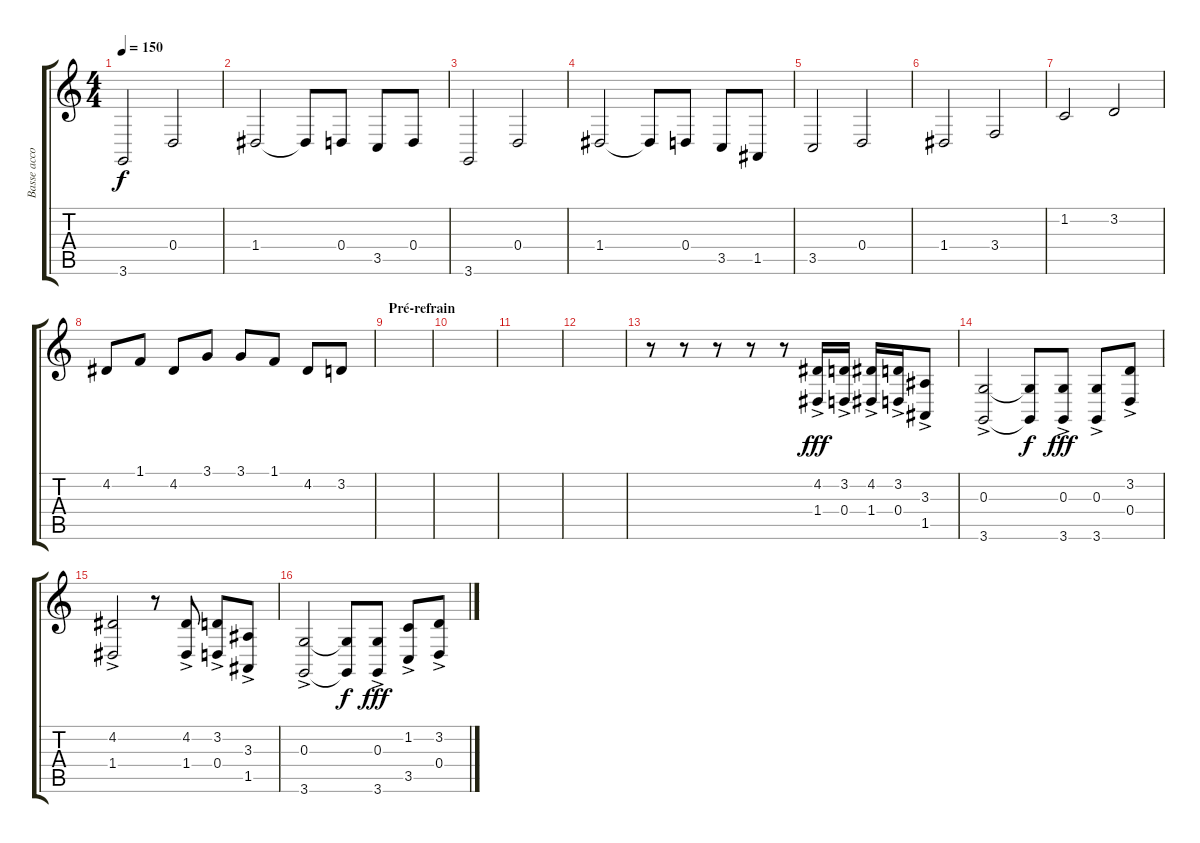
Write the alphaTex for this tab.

\track ("Basse accoustique" "Basse acco") {instrument viola}
\staff {score tabs}
\tuning (E4 B3 G3 D3 A2 E2) {hide}
\ts (4 4)
\tempo 150
\clef g2
\ks c
3.6.2{dy f} 0.4.2 |
1.4.2 1.4{t}.8 0.4.8 3.5.8 0.4.8 |
3.6.2 0.4.2 |
1.4.2 1.4{t}.8 0.4.8 3.5.8 1.5.8 |
3.5.2 0.4.2 |
1.4.2 3.4.2 |
1.2.2 3.2.2 |
4.2.8 1.1.8 4.2.8 3.1.8 3.1.8 1.1.8 4.2.8 3.2.8 |
\section ("" "Pré-refrain")
|
|
|
|
r.8 r.8 r.8 r.8 r.8 (4.2 1.4{ac}).16{dy fff} (3.2 0.4{ac}).16 (4.2 1.4{ac}).16 (3.2 0.4{ac}).16 (3.3 1.5{ac}).8 |
(0.3 3.6{ac}).2 (0.3{t} 3.6{t}).8{dy f} (0.3 3.6{ac}).8{dy fff} (0.3 3.6{ac}).8 (3.2 0.4{ac}).8 |
(4.2 1.4{ac}).2 r.8 (4.2 1.4{ac}).8 (3.2 0.4{ac}).8 (3.3 1.5{ac}).8 |
(0.3 3.6{ac}).2 (0.3{t} 3.6{t}).8{dy f} (0.3 3.6{ac}).8{dy fff} (1.2 3.5{ac}).8 (3.2 0.4{ac}).8
